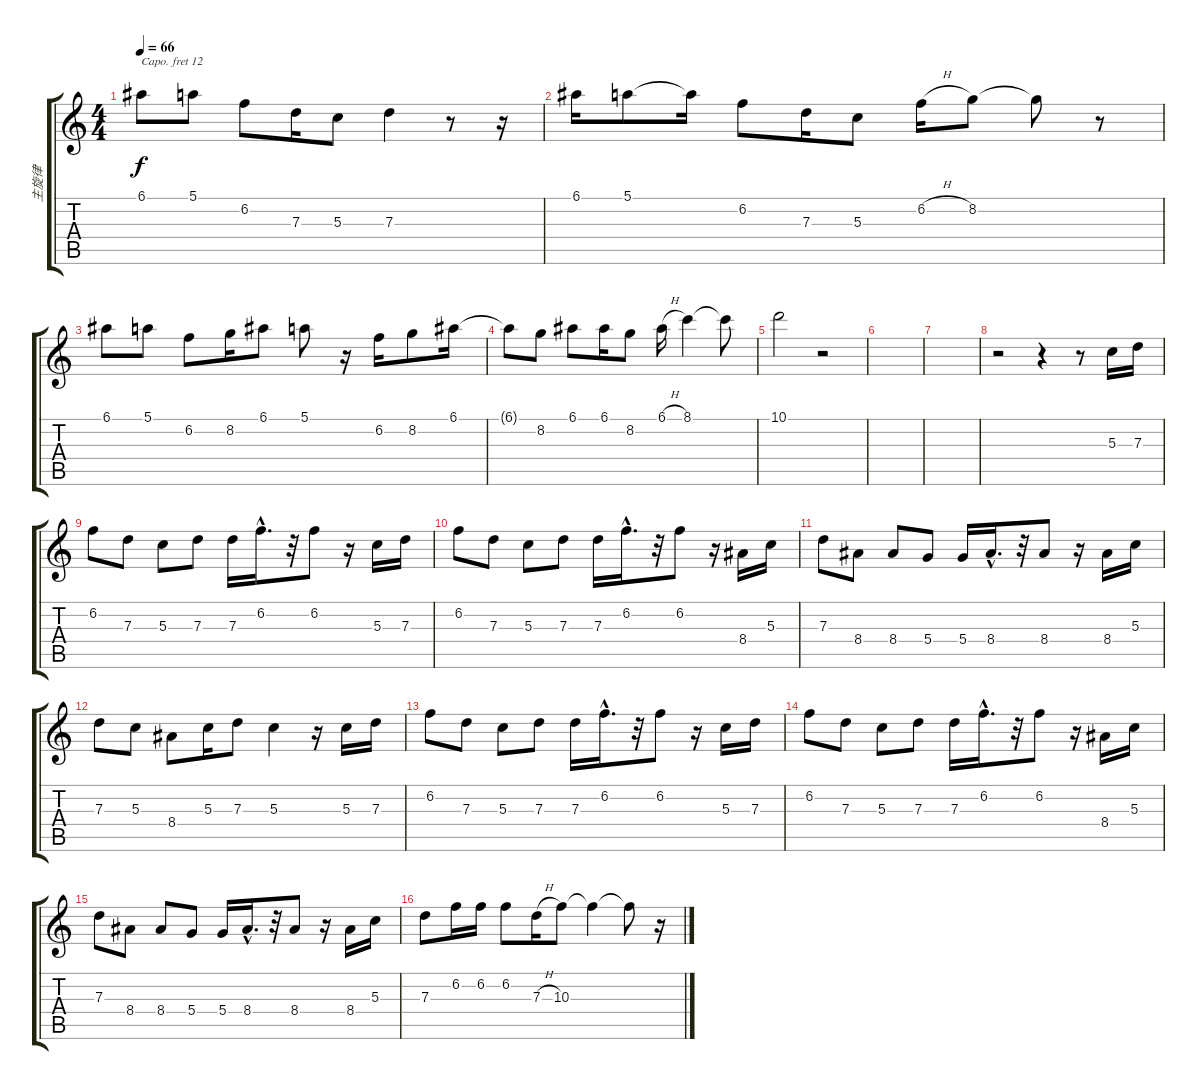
\track ("主旋律" "主旋律") {instrument sopranosax}
\staff {score tabs}
\capo 12
\tuning (E4 B3 G3 D3 A2 E2) {hide}
\ts (4 4)
\tempo 66
\clef g2
\ks c
6.1.8{dy f} 5.1.8 6.2.8 7.3.16 5.3.8 7.3.4 r.8 r.16 |
6.1.16 5.1.8 5.1{t}.16 6.2.8 7.3.16 5.3.8 6.2{h}.16 8.2.8 8.2{t}.8 r.8 |
6.1.8 5.1.8 6.2.8 8.2.16 6.1.8 5.1.8 r.16 6.2.16 8.2.8 6.1.16 |
6.1{t}.8 8.2.8 6.1.8 6.1.16 8.2.8 6.1{h}.16 8.1.4 8.1{t}.8 |
10.1.2 r.2 |
|
|
r.2 r.4 r.8 5.3.16 7.3.16 |
6.2.8 7.3.8 5.3.8 7.3.8 7.3.16 6.2{hac}.16{d} r.32 6.2.8 r.16 5.3.16 7.3.16 |
6.2.8 7.3.8 5.3.8 7.3.8 7.3.16 6.2{hac}.16{d} r.32 6.2.8 r.16 8.4.16 5.3.16 |
7.3.8 8.4.8 8.4.8 5.4.8 5.4.16 8.4{hac}.16{d} r.32 8.4.8 r.16 8.4.16 5.3.16 |
7.3.8 5.3.8 8.4.8 5.3.16 7.3.8 5.3.4 r.16 5.3.16 7.3.16 |
6.2.8 7.3.8 5.3.8 7.3.8 7.3.16 6.2{hac}.16{d} r.32 6.2.8 r.16 5.3.16 7.3.16 |
6.2.8 7.3.8 5.3.8 7.3.8 7.3.16 6.2{hac}.16{d} r.32 6.2.8 r.16 8.4.16 5.3.16 |
7.3.8 8.4.8 8.4.8 5.4.8 5.4.16 8.4{hac}.16{d} r.32 8.4.8 r.16 8.4.16 5.3.16 |
7.3.8 6.2.16 6.2.16 6.2.8 7.3{h}.16 10.3.8 10.3{t}.4 10.3{t}.8 r.16
